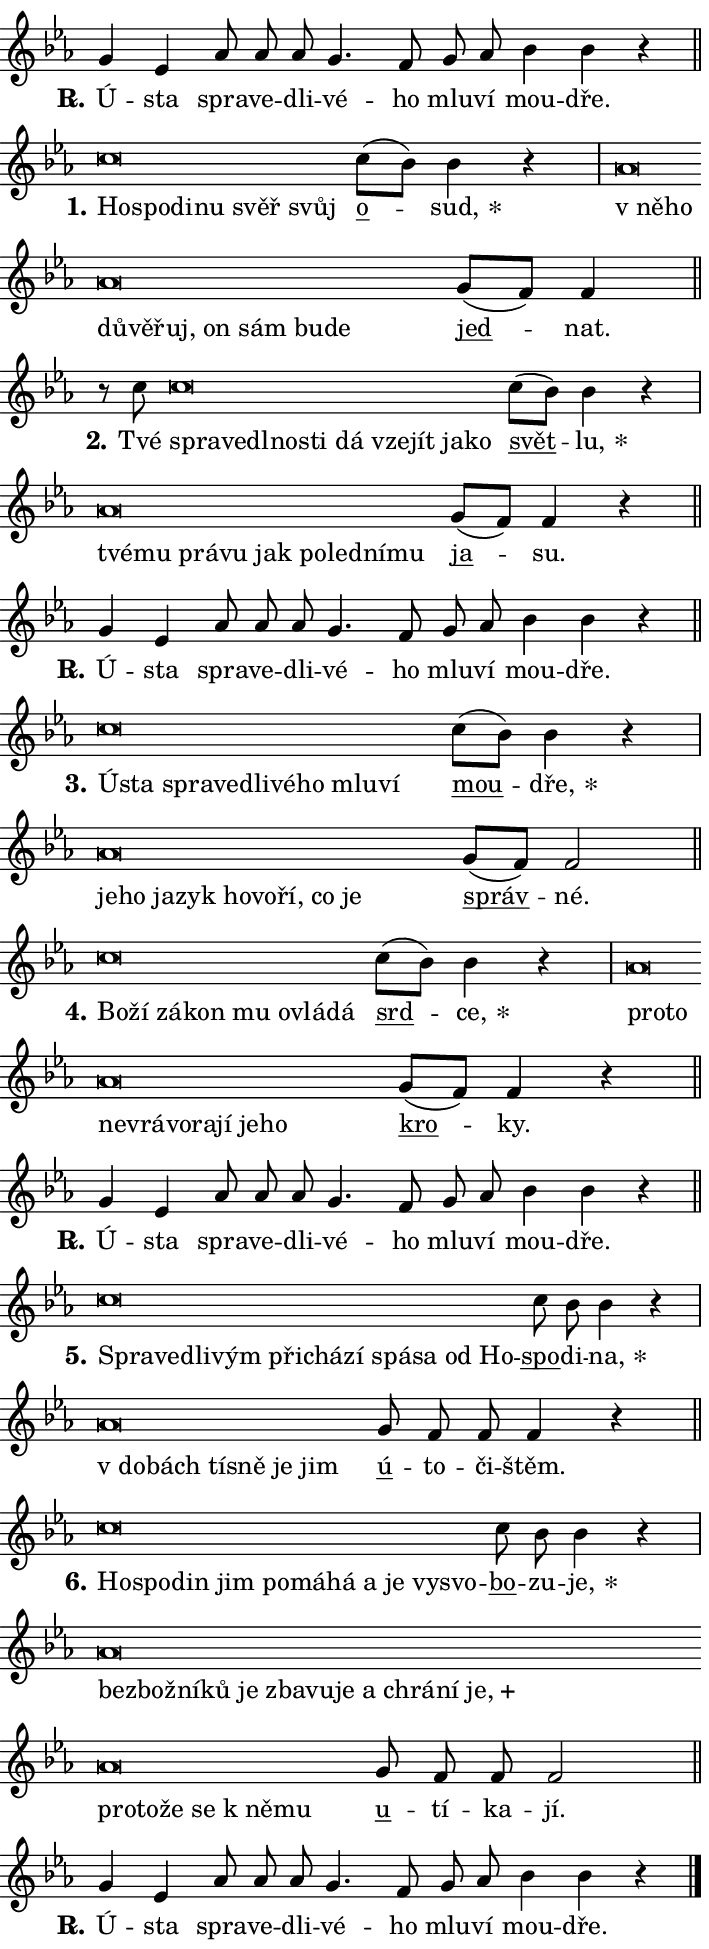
\version "2.24.0"
\header { tagline = "" }
\paper {
  indent = 0\cm
  top-margin = 0\cm
  right-margin = 0.13\cm % to fit lyric hyphens
  bottom-margin = 0\cm
  left-margin = 0\cm
  paper-width = 12\cm
  page-breaking = #ly:one-page-breaking
  system-system-spacing.basic-distance = #11
  score-system-spacing.basic-distance = #11
  ragged-last = ##f
}


%% Author: Thomas Morley
%% https://lists.gnu.org/archive/html/lilypond-user/2020-05/msg00002.html
#(define (line-position grob)
"Returns position of @var[grob} in current system:
   @code{'start}, if at first time-step
   @code{'end}, if at last time-step
   @code{'middle} otherwise
"
  (let* ((col (ly:item-get-column grob))
         (ln (ly:grob-object col 'left-neighbor))
         (rn (ly:grob-object col 'right-neighbor))
         (col-to-check-left (if (ly:grob? ln) ln col))
         (col-to-check-right (if (ly:grob? rn) rn col))
         (break-dir-left
           (and
             (ly:grob-property col-to-check-left 'non-musical #f)
             (ly:item-break-dir col-to-check-left)))
         (break-dir-right
           (and
             (ly:grob-property col-to-check-right 'non-musical #f)
             (ly:item-break-dir col-to-check-right))))
        (cond ((eqv? 1 break-dir-left) 'start)
              ((eqv? -1 break-dir-right) 'end)
              (else 'middle))))

#(define (tranparent-at-line-position vctor)
  (lambda (grob)
  "Relying on @code{line-position} select the relevant enry from @var{vctor}.
Used to determine transparency,"
    (case (line-position grob)
      ((end) (not (vector-ref vctor 0)))
      ((middle) (not (vector-ref vctor 1)))
      ((start) (not (vector-ref vctor 2))))))

noteHeadBreakVisibility =
#(define-music-function (break-visibility)(vector?)
"Makes @code{NoteHead}s transparent relying on @var{break-visibility}"
#{
  \override NoteHead.transparent =
    #(tranparent-at-line-position break-visibility)
#})

#(define delete-ledgers-for-transparent-note-heads
  (lambda (grob)
    "Reads whether a @code{NoteHead} is transparent.
If so this @code{NoteHead} is removed from @code{'note-heads} from
@var{grob}, which is supposed to be @code{LedgerLineSpanner}.
As a result ledgers are not printed for this @code{NoteHead}"
    (let* ((nhds-array (ly:grob-object grob 'note-heads))
           (nhds-list
             (if (ly:grob-array? nhds-array)
                 (ly:grob-array->list nhds-array)
                 '()))
           ;; Relies on the transparent-property being done before
           ;; Staff.LedgerLineSpanner.after-line-breaking is executed.
           ;; This is fragile ...
           (to-keep
             (remove
               (lambda (nhd)
                 (ly:grob-property nhd 'transparent #f))
               nhds-list)))
      ;; TODO find a better method to iterate over grob-arrays, similiar
      ;; to filter/remove etc for lists
      ;; For now rebuilt from scratch
      (set! (ly:grob-object grob 'note-heads)  '())
      (for-each
        (lambda (nhd)
          (ly:pointer-group-interface::add-grob grob 'note-heads nhd))
        to-keep))))

squashNotes = {
  \override NoteHead.X-extent = #'(-0.2 . 0.2)
  \override NoteHead.Y-extent = #'(-0.75 . 0)
  \override NoteHead.stencil =
    #(lambda (grob)
       (let ((pos (ly:grob-property grob 'staff-position)))
         (begin
           (if (< pos -7) (display "ERROR: Lower brevis then expected\n") (display ""))
           (if (<= pos -6) ly:text-interface::print ly:note-head::print))))
}
unSquashNotes = {
  \revert NoteHead.X-extent
  \revert NoteHead.Y-extent
  \revert NoteHead.stencil
}

hideNotes = \noteHeadBreakVisibility #begin-of-line-visible
unHideNotes = \noteHeadBreakVisibility #all-visible

% work-around for resetting accidentals
% https://lilypond.org/doc/v2.23/Documentation/notation/displaying-rhythms#unmetered-music
cadenzaMeasure = {
  \cadenzaOff
  \partial 1024 s1024
  \cadenzaOn
}

#(define-markup-command (accent layout props text) (markup?)
  "Underline accented syllable"
  (interpret-markup layout props
    #{\markup \override #'(offset . 4.3) \underline { #text }#}))

responsum = \markup \concat {
  "R" \hspace #-1.05 \path #0.1 #'((moveto 0 0.07) (lineto 0.9 0.8)) \hspace #0.05 "."
}

spaceSize = #0.6828661417322834 % exact space size for TeX Gyre Schola

\layout {
  \context {
    \Staff
    \remove "Time_signature_engraver"
    \override LedgerLineSpanner.after-line-breaking = #delete-ledgers-for-transparent-note-heads
  }
  \context {
    \Lyrics {
      \override LyricSpace.minimum-distance = \spaceSize
      \override LyricText.font-name = #"TeX Gyre Schola"
      \override LyricText.font-size = 1
      \override StanzaNumber.font-name = #"TeX Gyre Schola Bold"
      \override StanzaNumber.font-size = 1
    }
  }
  \context {
    \Score 
    \override NoteHead.text =
      #(lambda (grob) 
        (let ((pos (ly:grob-property grob 'staff-position)))
          #{\markup {
            \combine
              \halign #-0.55 \raise #(if (= pos -6) 0 0.5) \override #'(thickness . 2) \draw-line #'(3.2 . 0)
              \musicglyph "noteheads.sM1"
          }#}))
  }
}

% magnetic-lyrics.ily
%
%   written by
%     Jean Abou Samra <jean@abou-samra.fr>
%     Werner Lemberg <wl@gnu.org>
%
%   adapted by
%     Jiri Hon <jiri.hon@gmail.com>
%
% Version 2022-Apr-15

% https://www.mail-archive.com/lilypond-user@gnu.org/msg149350.html

#(define (Left_hyphen_pointer_engraver context)
   "Collect syllable-hyphen-syllable occurrences in lyrics and store
them in properties.  This engraver only looks to the left.  For
example, if the lyrics input is @code{foo -- bar}, it does the
following.

@itemize @bullet
@item
Set the @code{text} property of the @code{LyricHyphen} grob between
@q{foo} and @q{bar} to @code{foo}.

@item
Set the @code{left-hyphen} property of the @code{LyricText} grob with
text @q{foo} to the @code{LyricHyphen} grob between @q{foo} and
@q{bar}.
@end itemize

Use this auxiliary engraver in combination with the
@code{lyric-@/text::@/apply-@/magnetic-@/offset!} hook."
   (let ((hyphen #f)
         (text #f))
     (make-engraver
      (acknowledgers
       ((lyric-syllable-interface engraver grob source-engraver)
        (set! text grob)))
      (end-acknowledgers
       ((lyric-hyphen-interface engraver grob source-engraver)
        ;(when (not (grob::has-interface grob 'lyric-space-interface))
          (set! hyphen grob)));)
      ((stop-translation-timestep engraver)
       (when (and text hyphen)
         (ly:grob-set-object! text 'left-hyphen hyphen))
       (set! text #f)
       (set! hyphen #f)))))

#(define (lyric-text::apply-magnetic-offset! grob)
   "If the space between two syllables is less than the value in
property @code{LyricText@/.details@/.squash-threshold}, move the right
syllable to the left so that it gets concatenated with the left
syllable.

Use this function as a hook for
@code{LyricText@/.after-@/line-@/breaking} if the
@code{Left_@/hyphen_@/pointer_@/engraver} is active."
   (let ((hyphen (ly:grob-object grob 'left-hyphen #f)))
     (when hyphen
       (let ((left-text (ly:spanner-bound hyphen LEFT)))
         (when (grob::has-interface left-text 'lyric-syllable-interface)
           (let* ((common (ly:grob-common-refpoint grob left-text X))
                  (this-x-ext (ly:grob-extent grob common X))
                  (left-x-ext
                   (begin
                     ;; Trigger magnetism for left-text.
                     (ly:grob-property left-text 'after-line-breaking)
                     (ly:grob-extent left-text common X)))
                  ;; `delta` is the gap width between two syllables.
                  (delta (- (interval-start this-x-ext)
                            (interval-end left-x-ext)))
                  (details (ly:grob-property grob 'details))
                  (threshold (assoc-get 'squash-threshold details 0.2)))
             (when (< delta threshold)
               (let* (;; We have to manipulate the input text so that
                      ;; ligatures crossing syllable boundaries are not
                      ;; disabled.  For languages based on the Latin
                      ;; script this is essentially a beautification.
                      ;; However, for non-Western scripts it can be a
                      ;; necessity.
                      (lt (ly:grob-property left-text 'text))
                      (rt (ly:grob-property grob 'text))
                      (is-space (grob::has-interface hyphen 'lyric-space-interface))
                      (space (if is-space " " ""))
                      (extra-delta (if is-space spaceSize 0))
                      ;; Append new syllable.
                      (ltrt-space (if (and (string? lt) (string? rt))
                                (string-append lt space rt)
                                (make-concat-markup (list lt space rt))))
                      ;; Right-align `ltrt` to the right side.
                      (ltrt-space-markup (grob-interpret-markup
                               grob
                               (make-translate-markup
                                (cons (interval-length this-x-ext) 0)
                                (make-right-align-markup ltrt-space)))))
                 (begin
                   ;; Don't print `left-text`.
                   (ly:grob-set-property! left-text 'stencil #f)
                   ;; Set text and stencil (which holds all collected
                   ;; syllables so far) and shift it to the left.
                   (ly:grob-set-property! grob 'text ltrt-space)
                   (ly:grob-set-property! grob 'stencil ltrt-space-markup)
                   (ly:grob-translate-axis! grob (- (- delta extra-delta)) X))))))))))


#(define (lyric-hyphen::displace-bounds-first grob)
   ;; Make very sure this callback isn't triggered too early.
   (let ((left (ly:spanner-bound grob LEFT))
         (right (ly:spanner-bound grob RIGHT)))
     (ly:grob-property left 'after-line-breaking)
     (ly:grob-property right 'after-line-breaking)
     (ly:lyric-hyphen::print grob)))

squashThreshold = #0.4

\layout {
  \context {
    \Lyrics
    \consists #Left_hyphen_pointer_engraver
    \override LyricText.after-line-breaking =
      #lyric-text::apply-magnetic-offset!
    \override LyricHyphen.stencil = #lyric-hyphen::displace-bounds-first
    \override LyricText.details.squash-threshold = \squashThreshold
    \override LyricHyphen.minimum-distance = 0
    \override LyricHyphen.minimum-length = \squashThreshold
  }
}

squashText = \override LyricText.details.squash-threshold = 9999
unSquashText = \override LyricText.details.squash-threshold = \squashThreshold

leftText = \override LyricText.self-alignment-X = #LEFT
unLeftText = \revert LyricText.self-alignment-X

starOffset = #(lambda (grob) 
                (let ((x_offset (ly:self-alignment-interface::aligned-on-x-parent grob)))
                  (if (= x_offset 0) 0 (+ x_offset 1.2))))

star = #(define-music-function (syllable)(string?)
"Append star separator at the end of a syllable"
#{
  \once \override LyricText.X-offset = #starOffset
  \lyricmode { \markup {
    #syllable
    \override #'((font-name . "TeX Gyre Schola Bold")) \hspace #0.2 \lower #0.65 \larger "*"
  } }
#})

starAccent = #(define-music-function (syllable)(string?)
"Append star separator at the end of a syllable and make accent"
#{
  \once \override LyricText.X-offset = #starOffset
  \lyricmode { \markup {
    \accent #syllable
    \override #'((font-name . "TeX Gyre Schola Bold")) \hspace #0.2 \lower #0.65 \larger "*"
  } }
#})

breath = #(define-music-function (syllable)(string?)
"Append breathing indicator at the end of a syllable"
#{
  \lyricmode { \markup { #syllable "+" } }
#})

optionalBreath = #(define-music-function (syllable)(string?)
"Append optional breathing indicator at the end of a syllable"
#{
  \lyricmode { \markup { #syllable "(+)" } }
#})


\score {
    <<
        \new Voice = "melody" { \cadenzaOn \key es \major \relative { g'4 es as8 as as \bar "" g4. f8 \bar "" g as bes4 bes r \cadenzaMeasure \bar "||" \break } }
        \new Lyrics \lyricsto "melody" { \lyricmode { \set stanza = \responsum
Ú -- sta spra -- ve -- dli -- vé -- ho mlu -- ví mou -- dře. } }
    >>
    \layout {}
}

\score {
    <<
        \new Voice = "melody" { \cadenzaOn \key es \major \relative { \squashNotes c''\breve*1/16 \hideNotes \breve*1/16 \bar "" \breve*1/16 \bar "" \breve*1/16 \bar "" \breve*1/16 \breve*1/16 \bar "" \unHideNotes \unSquashNotes \bar "" c8[( bes)] bes4 r \cadenzaMeasure \bar "|" \squashNotes as\breve*1/16 \hideNotes \breve*1/16 \bar "" \breve*1/16 \bar "" \breve*1/16 \bar "" \breve*1/16 \bar "" \breve*1/16 \bar "" \breve*1/16 \bar "" \breve*1/16 \breve*1/16 \bar "" \unHideNotes \unSquashNotes \bar "" g8[( f)] f4 \cadenzaMeasure \bar "||" \break } }
        \new Lyrics \lyricsto "melody" { \lyricmode { \set stanza = "1."
\leftText Ho -- \squashText spo -- di -- nu svěř svůj \unLeftText \unSquashText \markup \accent o -- \star sud, \leftText "v ně" -- \squashText ho dů -- vě -- řuj, on sám bu -- de \unLeftText \unSquashText \markup \accent jed -- nat. } }
    >>
    \layout {}
}

\score {
    <<
        \new Voice = "melody" { \cadenzaOn \key es \major \relative { r8 c''8 \squashNotes c\breve*1/16 \hideNotes \breve*1/16 \bar "" \breve*1/16 \bar "" \breve*1/16 \bar "" \breve*1/16 \bar "" \breve*1/16 \bar "" \breve*1/16 \bar "" \breve*1/16 \bar "" \breve*1/16 \breve*1/16 \bar "" \unHideNotes \unSquashNotes \bar "" c8[( bes)] bes4 r \cadenzaMeasure \bar "|" \squashNotes as\breve*1/16 \hideNotes \breve*1/16 \bar "" \breve*1/16 \bar "" \breve*1/16 \bar "" \breve*1/16 \bar "" \breve*1/16 \bar "" \breve*1/16 \bar "" \breve*1/16 \breve*1/16 \bar "" \unHideNotes \unSquashNotes \bar "" g8[( f)] f4 r \cadenzaMeasure \bar "||" \break } }
        \new Lyrics \lyricsto "melody" { \lyricmode { \set stanza = "2."
Tvé \leftText spra -- \squashText ve -- dl -- no -- sti dá vze -- jít ja -- ko \unLeftText \unSquashText \markup \accent svět -- \star lu, \leftText tvé -- \squashText mu prá -- vu jak po -- led -- ní -- mu \unLeftText \unSquashText \markup \accent ja -- su. } }
    >>
    \layout {}
}

\score {
    <<
        \new Voice = "melody" { \cadenzaOn \key es \major \relative { g'4 es as8 as as \bar "" g4. f8 \bar "" g as bes4 bes r \cadenzaMeasure \bar "||" \break } }
        \new Lyrics \lyricsto "melody" { \lyricmode { \set stanza = \responsum
Ú -- sta spra -- ve -- dli -- vé -- ho mlu -- ví mou -- dře. } }
    >>
    \layout {}
}

\score {
    <<
        \new Voice = "melody" { \cadenzaOn \key es \major \relative { \squashNotes c''\breve*1/16 \hideNotes \breve*1/16 \bar "" \breve*1/16 \bar "" \breve*1/16 \bar "" \breve*1/16 \bar "" \breve*1/16 \bar "" \breve*1/16 \bar "" \breve*1/16 \breve*1/16 \bar "" \unHideNotes \unSquashNotes \bar "" c8[( bes)] bes4 r \cadenzaMeasure \bar "|" \squashNotes as\breve*1/16 \hideNotes \breve*1/16 \bar "" \breve*1/16 \bar "" \breve*1/16 \bar "" \breve*1/16 \bar "" \breve*1/16 \bar "" \breve*1/16 \bar "" \breve*1/16 \breve*1/16 \bar "" \unHideNotes \unSquashNotes \bar "" g8[( f)] f2 \cadenzaMeasure \bar "||" \break } }
        \new Lyrics \lyricsto "melody" { \lyricmode { \set stanza = "3."
\leftText Ú -- \squashText sta spra -- ve -- dli -- vé -- ho mlu -- ví \unLeftText \unSquashText \markup \accent mou -- \star dře, \leftText je -- \squashText ho ja -- zyk ho -- vo -- ří, co je \unLeftText \unSquashText \markup \accent správ -- né. } }
    >>
    \layout {}
}

\score {
    <<
        \new Voice = "melody" { \cadenzaOn \key es \major \relative { \squashNotes c''\breve*1/16 \hideNotes \breve*1/16 \bar "" \breve*1/16 \bar "" \breve*1/16 \bar "" \breve*1/16 \bar "" \breve*1/16 \breve*1/16 \bar "" \unHideNotes \unSquashNotes \bar "" c8[( bes)] bes4 r \cadenzaMeasure \bar "|" \squashNotes as\breve*1/16 \hideNotes \breve*1/16 \bar "" \breve*1/16 \bar "" \breve*1/16 \bar "" \breve*1/16 \bar "" \breve*1/16 \bar "" \breve*1/16 \bar "" \breve*1/16 \breve*1/16 \bar "" \unHideNotes \unSquashNotes \bar "" g8[( f)] f4 r \cadenzaMeasure \bar "||" \break } }
        \new Lyrics \lyricsto "melody" { \lyricmode { \set stanza = "4."
\leftText Bo -- \squashText ží zá -- kon mu ovlá -- dá \unLeftText \unSquashText \markup \accent srd -- \star ce, \leftText pro -- \squashText to ne -- vrá -- vo -- ra -- jí je -- ho \unLeftText \unSquashText \markup \accent kro -- ky. } }
    >>
    \layout {}
}

\score {
    <<
        \new Voice = "melody" { \cadenzaOn \key es \major \relative { g'4 es as8 as as \bar "" g4. f8 \bar "" g as bes4 bes r \cadenzaMeasure \bar "||" \break } }
        \new Lyrics \lyricsto "melody" { \lyricmode { \set stanza = \responsum
Ú -- sta spra -- ve -- dli -- vé -- ho mlu -- ví mou -- dře. } }
    >>
    \layout {}
}

\score {
    <<
        \new Voice = "melody" { \cadenzaOn \key es \major \relative { \squashNotes c''\breve*1/16 \hideNotes \breve*1/16 \bar "" \breve*1/16 \bar "" \breve*1/16 \bar "" \breve*1/16 \bar "" \breve*1/16 \bar "" \breve*1/16 \bar "" \breve*1/16 \bar "" \breve*1/16 \bar "" \breve*1/16 \breve*1/16 \bar "" \unHideNotes \unSquashNotes \bar "" c8 bes bes4 r \cadenzaMeasure \bar "|" \squashNotes as\breve*1/16 \hideNotes \breve*1/16 \bar "" \breve*1/16 \bar "" \breve*1/16 \bar "" \breve*1/16 \breve*1/16 \bar "" \unHideNotes \unSquashNotes \bar "" g8 f f f4 r \cadenzaMeasure \bar "||" \break } }
        \new Lyrics \lyricsto "melody" { \lyricmode { \set stanza = "5."
\leftText Spra -- \squashText ve -- dli -- vým při -- chá -- zí spá -- sa od Ho -- \unLeftText \unSquashText \markup \accent spo -- di -- \star na, \leftText "v do" -- \squashText bách tí -- sně je jim \unLeftText \unSquashText \markup \accent ú -- to -- či -- štěm. } }
    >>
    \layout {}
}

\score {
    <<
        \new Voice = "melody" { \cadenzaOn \key es \major \relative { \squashNotes c''\breve*1/16 \hideNotes \breve*1/16 \bar "" \breve*1/16 \bar "" \breve*1/16 \bar "" \breve*1/16 \bar "" \breve*1/16 \bar "" \breve*1/16 \bar "" \breve*1/16 \bar "" \breve*1/16 \bar "" \breve*1/16 \breve*1/16 \bar "" \unHideNotes \unSquashNotes \bar "" c8 bes bes4 r \cadenzaMeasure \bar "|" \squashNotes as\breve*1/16 \hideNotes \breve*1/16 \bar "" \breve*1/16 \bar "" \breve*1/16 \bar "" \breve*1/16 \bar "" \breve*1/16 \bar "" \breve*1/16 \bar "" \breve*1/16 \bar "" \breve*1/16 \bar "" \breve*1/16 \bar "" \breve*1/16 \bar "" \breve*1/16 \bar "" \breve*1/16 \bar "" \breve*1/16 \bar "" \breve*1/16 \bar "" \breve*1/16 \bar "" \breve*1/16 \breve*1/16 \bar "" \unHideNotes \unSquashNotes \bar "" g8 f f f2 \cadenzaMeasure \bar "||" \break } }
        \new Lyrics \lyricsto "melody" { \lyricmode { \set stanza = "6."
\leftText Ho -- \squashText spo -- din jim po -- má -- há a je vy -- svo -- \unLeftText \unSquashText \markup \accent bo -- zu -- \star je, \leftText bez -- \squashText bož -- ní -- ků je zba -- vu -- je a chrá -- ní \breath "je," pro -- to -- že se "k ně" -- mu \unLeftText \unSquashText \markup \accent u -- tí -- ka -- jí. } }
    >>
    \layout {}
}

\score {
    <<
        \new Voice = "melody" { \cadenzaOn \key es \major \relative { g'4 es as8 as as \bar "" g4. f8 \bar "" g as bes4 bes r \cadenzaMeasure \bar "||" \break } \bar "|." }
        \new Lyrics \lyricsto "melody" { \lyricmode { \set stanza = \responsum
Ú -- sta spra -- ve -- dli -- vé -- ho mlu -- ví mou -- dře. } }
    >>
    \layout {}
}
